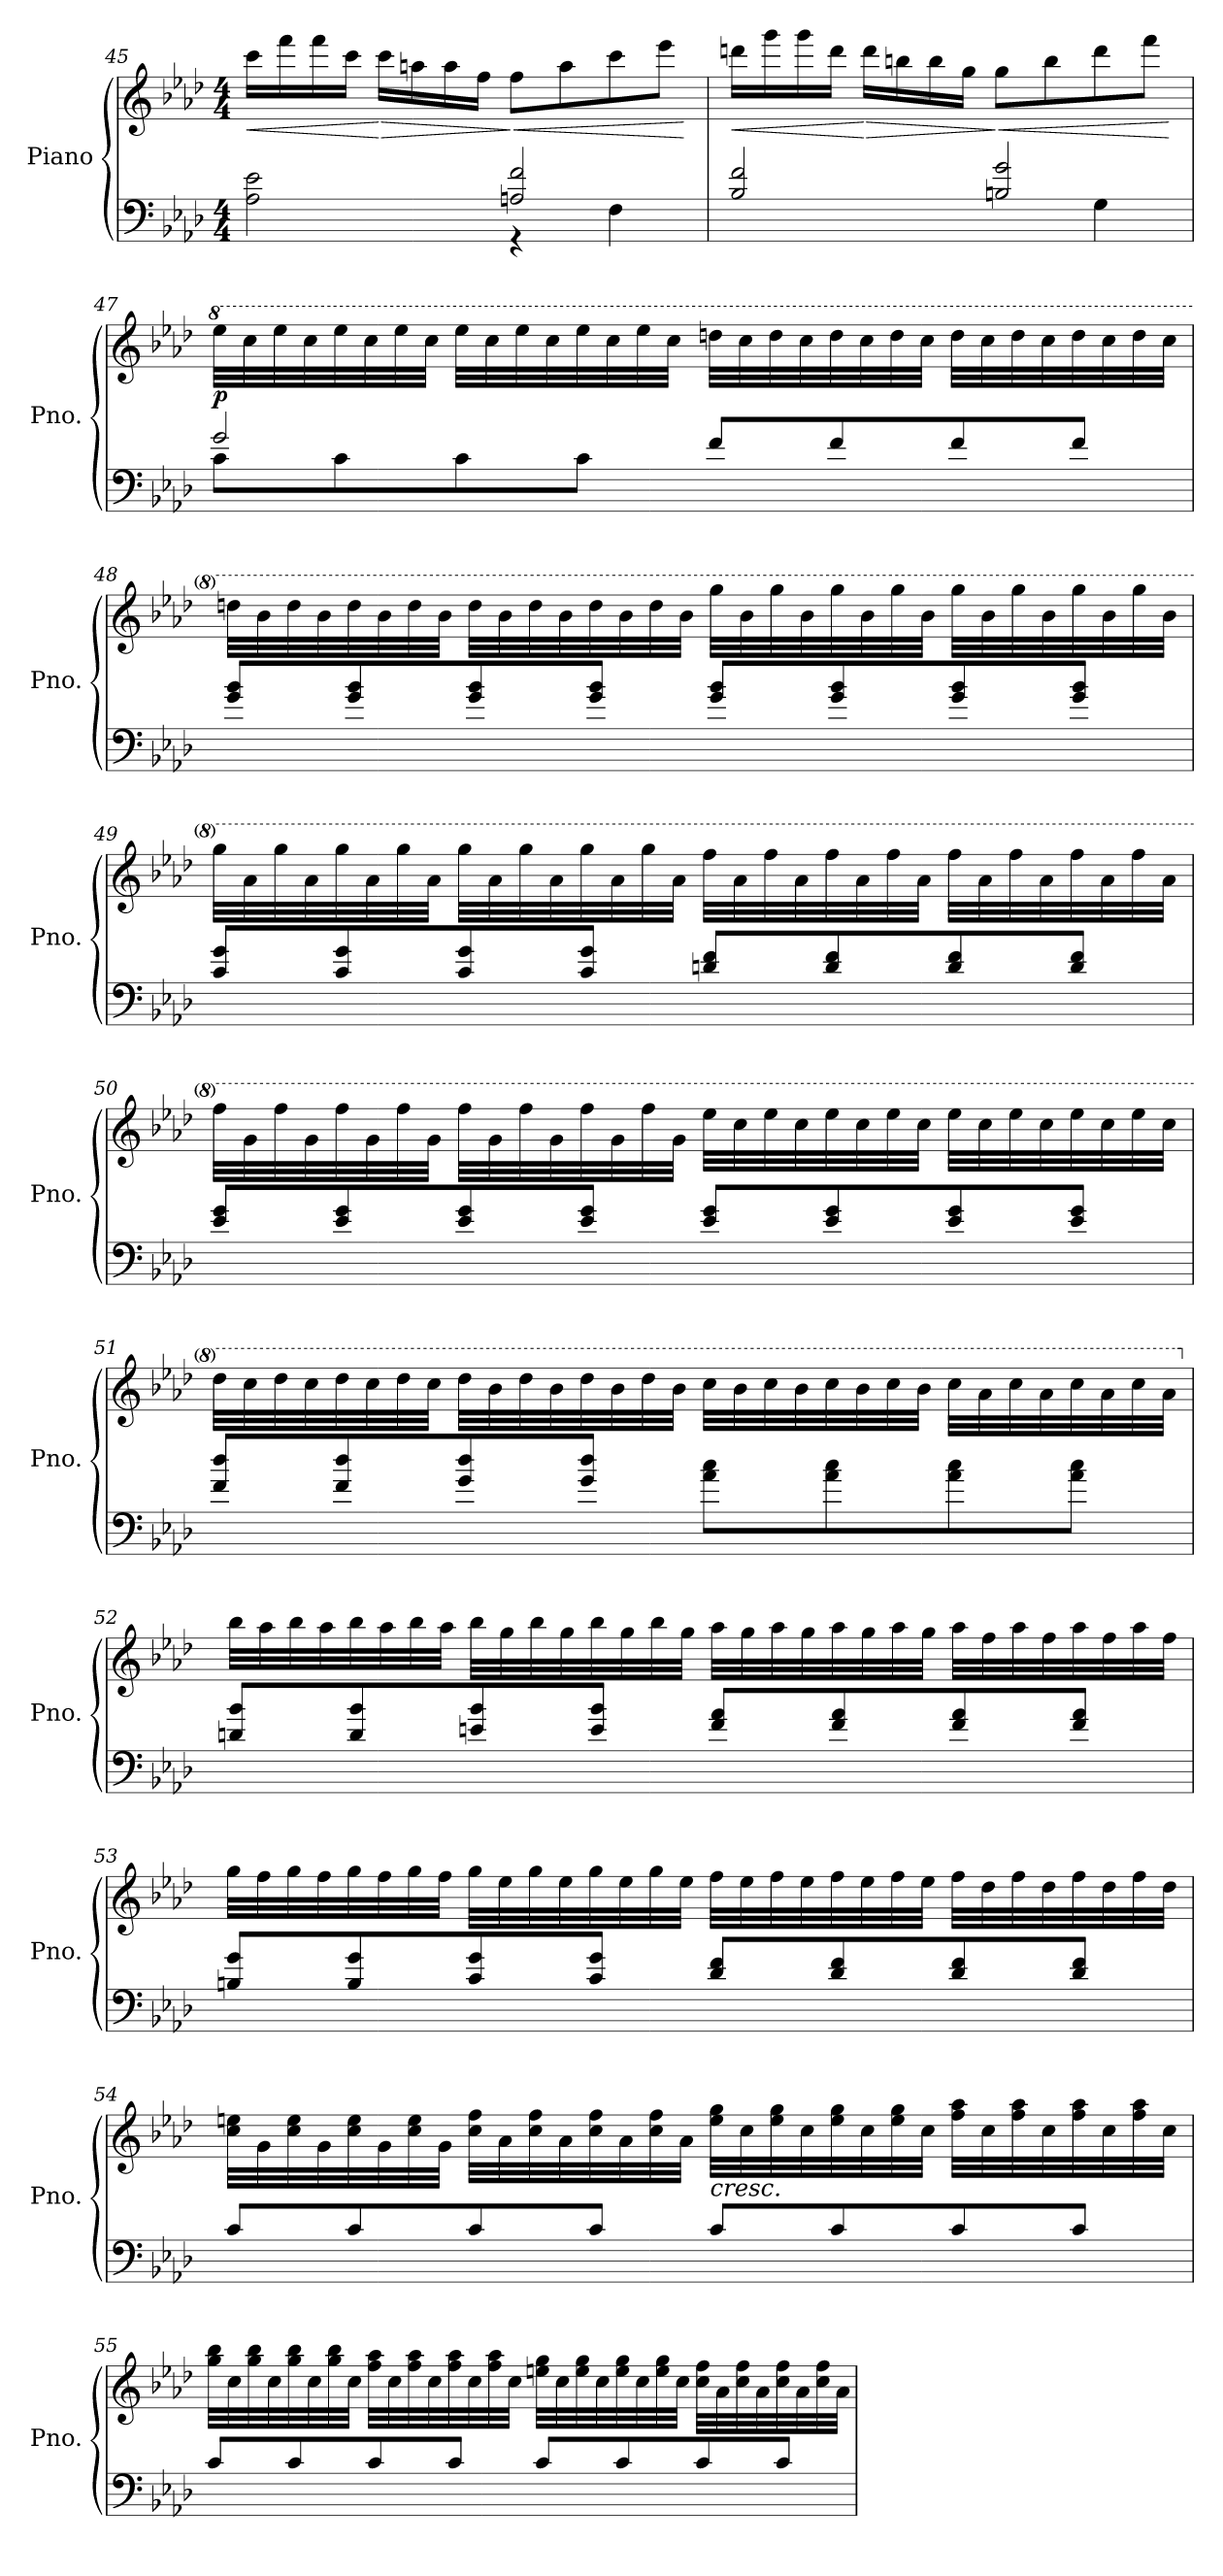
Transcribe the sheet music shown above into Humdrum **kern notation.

**kern	**kern	**dynam
*part1	*part1	*part1
*staff2	*staff1	*staff1/2
*I"Piano	*	*
*I'Pno.	*	*
*clefF4	*clefG2	*
*k[b-e-a-d-]	*k[b-e-a-d-]	*
*M4/4	*M4/4	*
=45	=45	=45
*^	*	*
!	!	!	!LO:HP:b
2A-\ 2e-\	2ryy	16ccc\LL	<
.	.	16fff\	.
.	.	16fff\	.
.	.	16ccc\JJ	.
!	!	!	!LO:HP:n=1:b
.	.	16ccc\LL	[ >
.	.	16aan\	.
.	.	16aa\	.
.	.	16ff\JJ	.
!	!	!	!LO:HP:n=1:b
2An/ 2f/	4r	8ff\L	] <
.	.	8aa\	.
.	4F\	8ccc\	.
.	.	8eee-\J	.
*v	*v	*	*
.	.	[
!!LO:PB:g=z
=46	=46	=46
*^	*	*
!	!	!	!LO:HP:b
2B-/ 2f/	2ryy	16dddn\LL	<
.	.	16ggg\	.
.	.	16ggg\	.
.	.	16ddd\JJ	.
!	!	!	!LO:HP:n=1:b
.	.	16ddd\LL	[ >
.	.	16bbn\	.
.	.	16bb\	.
.	.	16gg\JJ	.
!	!	!	!LO:HP:n=1:b
2Bn/ 2g/	4ryy	8gg\L	] <
.	.	8bb\	.
.	4G\	8ddd\	.
.	.	8fff\J	.
*v	*v	*	*
.	.	[
=47	=47	=47
*^	*	*
*	*	*8va	*
!	!	!	!LO:DY:b
2g/	8c\L	32eee-\LLL	p
.	.	32ccc\	.
.	.	32eee-\	.
.	.	32ccc\	.
.	8c\	32eee-\	.
.	.	32ccc\	.
.	.	32eee-\	.
.	.	32ccc\JJJ	.
.	8c\	32eee-\LLL	.
.	.	32ccc\	.
.	.	32eee-\	.
.	.	32ccc\	.
.	8c\J	32eee-\	.
.	.	32ccc\	.
.	.	32eee-\	.
.	.	32ccc\JJJ	.
8f/L	2ryy	32dddn\LLL	.
.	.	32ccc\	.
.	.	32ddd\	.
.	.	32ccc\	.
8f/	.	32ddd\	.
.	.	32ccc\	.
.	.	32ddd\	.
.	.	32ccc\JJJ	.
8f/	.	32ddd\LLL	.
.	.	32ccc\	.
.	.	32ddd\	.
.	.	32ccc\	.
8f/J	.	32ddd\	.
.	.	32ccc\	.
.	.	32ddd\	.
.	.	32ccc\JJJ	.
*v	*v	*	*
!!LO:LB:g=z
=48	=48	=48
8g/ 8b-/L	32dddn\LLL	.
.	32bb-\	.
.	32ddd\	.
.	32bb-\	.
8g/ 8b-/	32ddd\	.
.	32bb-\	.
.	32ddd\	.
.	32bb-\JJJ	.
8g/ 8b-/	32ddd\LLL	.
.	32bb-\	.
.	32ddd\	.
.	32bb-\	.
8g/ 8b-/J	32ddd\	.
.	32bb-\	.
.	32ddd\	.
.	32bb-\JJJ	.
8g/ 8b-/L	32ggg\LLL	.
.	32bb-\	.
.	32ggg\	.
.	32bb-\	.
8g/ 8b-/	32ggg\	.
.	32bb-\	.
.	32ggg\	.
.	32bb-\JJJ	.
8g/ 8b-/	32ggg\LLL	.
.	32bb-\	.
.	32ggg\	.
.	32bb-\	.
8g/ 8b-/J	32ggg\	.
.	32bb-\	.
.	32ggg\	.
.	32bb-\JJJ	.
!!LO:LB:g=z
=49	=49	=49
8c/ 8g/L	32ggg\LLL	.
.	32aa-\	.
.	32ggg\	.
.	32aa-\	.
8c/ 8g/	32ggg\	.
.	32aa-\	.
.	32ggg\	.
.	32aa-\JJJ	.
8c/ 8g/	32ggg\LLL	.
.	32aa-\	.
.	32ggg\	.
.	32aa-\	.
8c/ 8g/J	32ggg\	.
.	32aa-\	.
.	32ggg\	.
.	32aa-\JJJ	.
8dn/ 8f/L	32fff\LLL	.
.	32aa-\	.
.	32fff\	.
.	32aa-\	.
8d/ 8f/	32fff\	.
.	32aa-\	.
.	32fff\	.
.	32aa-\JJJ	.
8d/ 8f/	32fff\LLL	.
.	32aa-\	.
.	32fff\	.
.	32aa-\	.
8d/ 8f/J	32fff\	.
.	32aa-\	.
.	32fff\	.
.	32aa-\JJJ	.
!!LO:LB:g=z
=50	=50	=50
8e-/ 8g/L	32fff\LLL	.
.	32gg\	.
.	32fff\	.
.	32gg\	.
8e-/ 8g/	32fff\	.
.	32gg\	.
.	32fff\	.
.	32gg\JJJ	.
8e-/ 8g/	32fff\LLL	.
.	32gg\	.
.	32fff\	.
.	32gg\	.
8e-/ 8g/J	32fff\	.
.	32gg\	.
.	32fff\	.
.	32gg\JJJ	.
8e-/ 8g/L	32eee-\LLL	.
.	32ccc\	.
.	32eee-\	.
.	32ccc\	.
8e-/ 8g/	32eee-\	.
.	32ccc\	.
.	32eee-\	.
.	32ccc\JJJ	.
8e-/ 8g/	32eee-\LLL	.
.	32ccc\	.
.	32eee-\	.
.	32ccc\	.
8e-/ 8g/J	32eee-\	.
.	32ccc\	.
.	32eee-\	.
.	32ccc\JJJ	.
!!LO:LB:g=z
=51	=51	=51
8f/ 8dd-/L	32ddd-\LLL	.
.	32ccc\	.
.	32ddd-\	.
.	32ccc\	.
8f/ 8dd-/	32ddd-\	.
.	32ccc\	.
.	32ddd-\	.
.	32ccc\JJJ	.
8g/ 8dd-/	32ddd-\LLL	.
.	32bb-\	.
.	32ddd-\	.
.	32bb-\	.
8g/ 8dd-/J	32ddd-\	.
.	32bb-\	.
.	32ddd-\	.
.	32bb-\JJJ	.
8a-\ 8cc\L	32ccc\LLL	.
.	32bb-\	.
.	32ccc\	.
.	32bb-\	.
8a-\ 8cc\	32ccc\	.
.	32bb-\	.
.	32ccc\	.
.	32bb-\JJJ	.
8a-\ 8cc\	32ccc\LLL	.
.	32aa-\	.
.	32ccc\	.
.	32aa-\	.
8a-\ 8cc\J	32ccc\	.
.	32aa-\	.
.	32ccc\	.
.	32aa-\JJJ	.
!!LO:LB:g=z
=52	=52	=52
*	*X8va	*
8dn/ 8b-/L	32bb-\LLL	.
.	32aa-\	.
.	32bb-\	.
.	32aa-\	.
8d/ 8b-/	32bb-\	.
.	32aa-\	.
.	32bb-\	.
.	32aa-\JJJ	.
8en/ 8b-/	32bb-\LLL	.
.	32gg\	.
.	32bb-\	.
.	32gg\	.
8e/ 8b-/J	32bb-\	.
.	32gg\	.
.	32bb-\	.
.	32gg\JJJ	.
8f/ 8a-/L	32aa-\LLL	.
.	32gg\	.
.	32aa-\	.
.	32gg\	.
8f/ 8a-/	32aa-\	.
.	32gg\	.
.	32aa-\	.
.	32gg\JJJ	.
8f/ 8a-/	32aa-\LLL	.
.	32ff\	.
.	32aa-\	.
.	32ff\	.
8f/ 8a-/J	32aa-\	.
.	32ff\	.
.	32aa-\	.
.	32ff\JJJ	.
!!LO:PB:g=z
=53	=53	=53
8Bn/ 8g/L	32gg\LLL	.
.	32ff\	.
.	32gg\	.
.	32ff\	.
8B/ 8g/	32gg\	.
.	32ff\	.
.	32gg\	.
.	32ff\JJJ	.
8c/ 8g/	32gg\LLL	.
.	32ee-\	.
.	32gg\	.
.	32ee-\	.
8c/ 8g/J	32gg\	.
.	32ee-\	.
.	32gg\	.
.	32ee-\JJJ	.
8d-/ 8f/L	32ff\LLL	.
.	32ee-\	.
.	32ff\	.
.	32ee-\	.
8d-/ 8f/	32ff\	.
.	32ee-\	.
.	32ff\	.
.	32ee-\JJJ	.
8d-/ 8f/	32ff\LLL	.
.	32dd-\	.
.	32ff\	.
.	32dd-\	.
8d-/ 8f/J	32ff\	.
.	32dd-\	.
.	32ff\	.
.	32dd-\JJJ	.
!!LO:LB:g=z
=54	=54	=54
8c/L	32cc\ 32een\LLL	.
.	32g\	.
.	32cc\ 32ee\	.
.	32g\	.
8c/	32cc\ 32ee\	.
.	32g\	.
.	32cc\ 32ee\	.
.	32g\JJJ	.
8c/	32cc\ 32ff\LLL	.
.	32a-\	.
.	32cc\ 32ff\	.
.	32a-\	.
8c/J	32cc\ 32ff\	.
.	32a-\	.
.	32cc\ 32ff\	.
.	32a-\JJJ	.
!	!LO:TX:b:i:t=cresc.	!
8c/L	32ee\ 32gg\LLL	.
.	32cc\	.
.	32ee\ 32gg\	.
.	32cc\	.
8c/	32ee\ 32gg\	.
.	32cc\	.
.	32ee\ 32gg\	.
.	32cc\JJJ	.
8c/	32ff\ 32aa-\LLL	.
.	32cc\	.
.	32ff\ 32aa-\	.
.	32cc\	.
8c/J	32ff\ 32aa-\	.
.	32cc\	.
.	32ff\ 32aa-\	.
.	32cc\JJJ	.
!!LO:LB:g=z
=55	=55	=55
8c/L	32gg\ 32bb-\LLL	.
.	32cc\	.
.	32gg\ 32bb-\	.
.	32cc\	.
8c/	32gg\ 32bb-\	.
.	32cc\	.
.	32gg\ 32bb-\	.
.	32cc\JJJ	.
8c/	32ff\ 32aa-\LLL	.
.	32cc\	.
.	32ff\ 32aa-\	.
.	32cc\	.
8c/J	32ff\ 32aa-\	.
.	32cc\	.
.	32ff\ 32aa-\	.
.	32cc\JJJ	.
8c/L	32een\ 32gg\LLL	.
.	32cc\	.
.	32ee\ 32gg\	.
.	32cc\	.
8c/	32ee\ 32gg\	.
.	32cc\	.
.	32ee\ 32gg\	.
.	32cc\JJJ	.
8c/	32cc\ 32ff\LLL	.
.	32a-\	.
.	32cc\ 32ff\	.
.	32a-\	.
8c/J	32cc\ 32ff\	.
.	32a-\	.
.	32cc\ 32ff\	.
.	32a-\JJJ	.
=	=	=
*-	*-	*-
